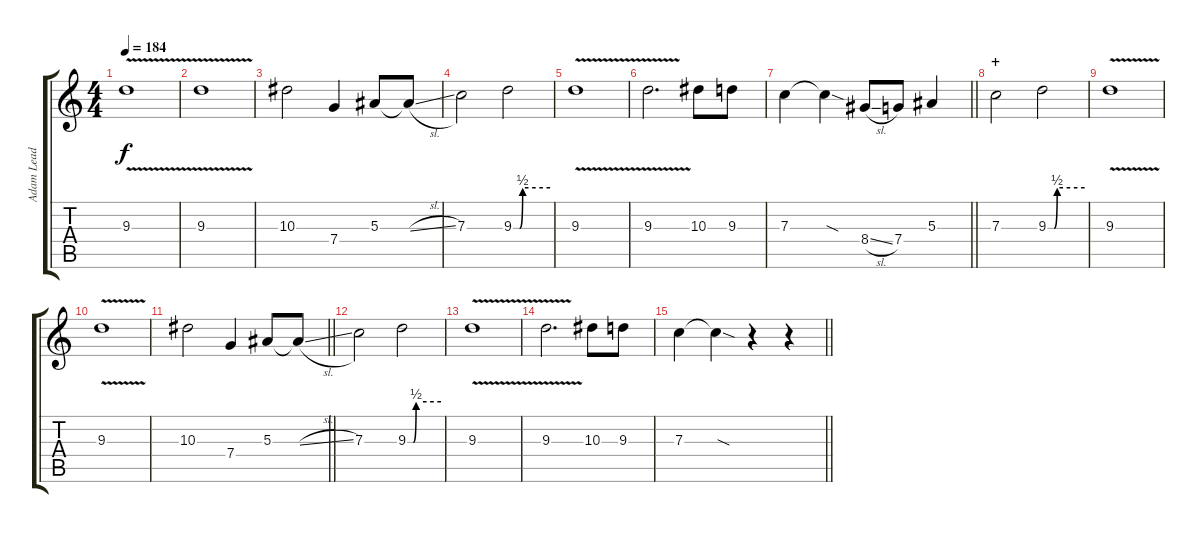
\track ("Adam Lead" "Adam Lead") {instrument distortionguitar}
\staff {score tabs}
\tuning (D4 A3 F3 C3 G2 C2) {hide}
\ts (4 4)
\tempo 184
\clef g2
\ks c
9.3{v}.1{dy f} |
9.3{v}.1 |
10.3.2 7.4.4 5.3.8 5.3{sl t}.8 |
7.3.2 9.3{be (custom 0 0 10 0 15 2 60 2)}.2 |
9.3{v}.1 |
9.3{v}.2{d} 10.3.8 9.3.8 |
\barLineRight lightlight
7.3.4 7.3{sod t}.4 8.4{sl}.8 7.4.8 5.3.4 |
\section ("" "+")
7.3.2 9.3{be (custom 0 0 10 0 15 2 60 2)}.2 |
9.3{v}.1 |
9.3{v}.1 |
\barLineRight lightlight
10.3.2 7.4.4 5.3.8 5.3{sl t}.8 |
7.3.2 9.3{be (custom 0 0 10 0 15 2 60 2)}.2 |
9.3{v}.1 |
9.3{v}.2{d} 10.3.8 9.3.8 |
\barLineRight lightlight
7.3.4 7.3{sod t}.4 r.4 r.4
